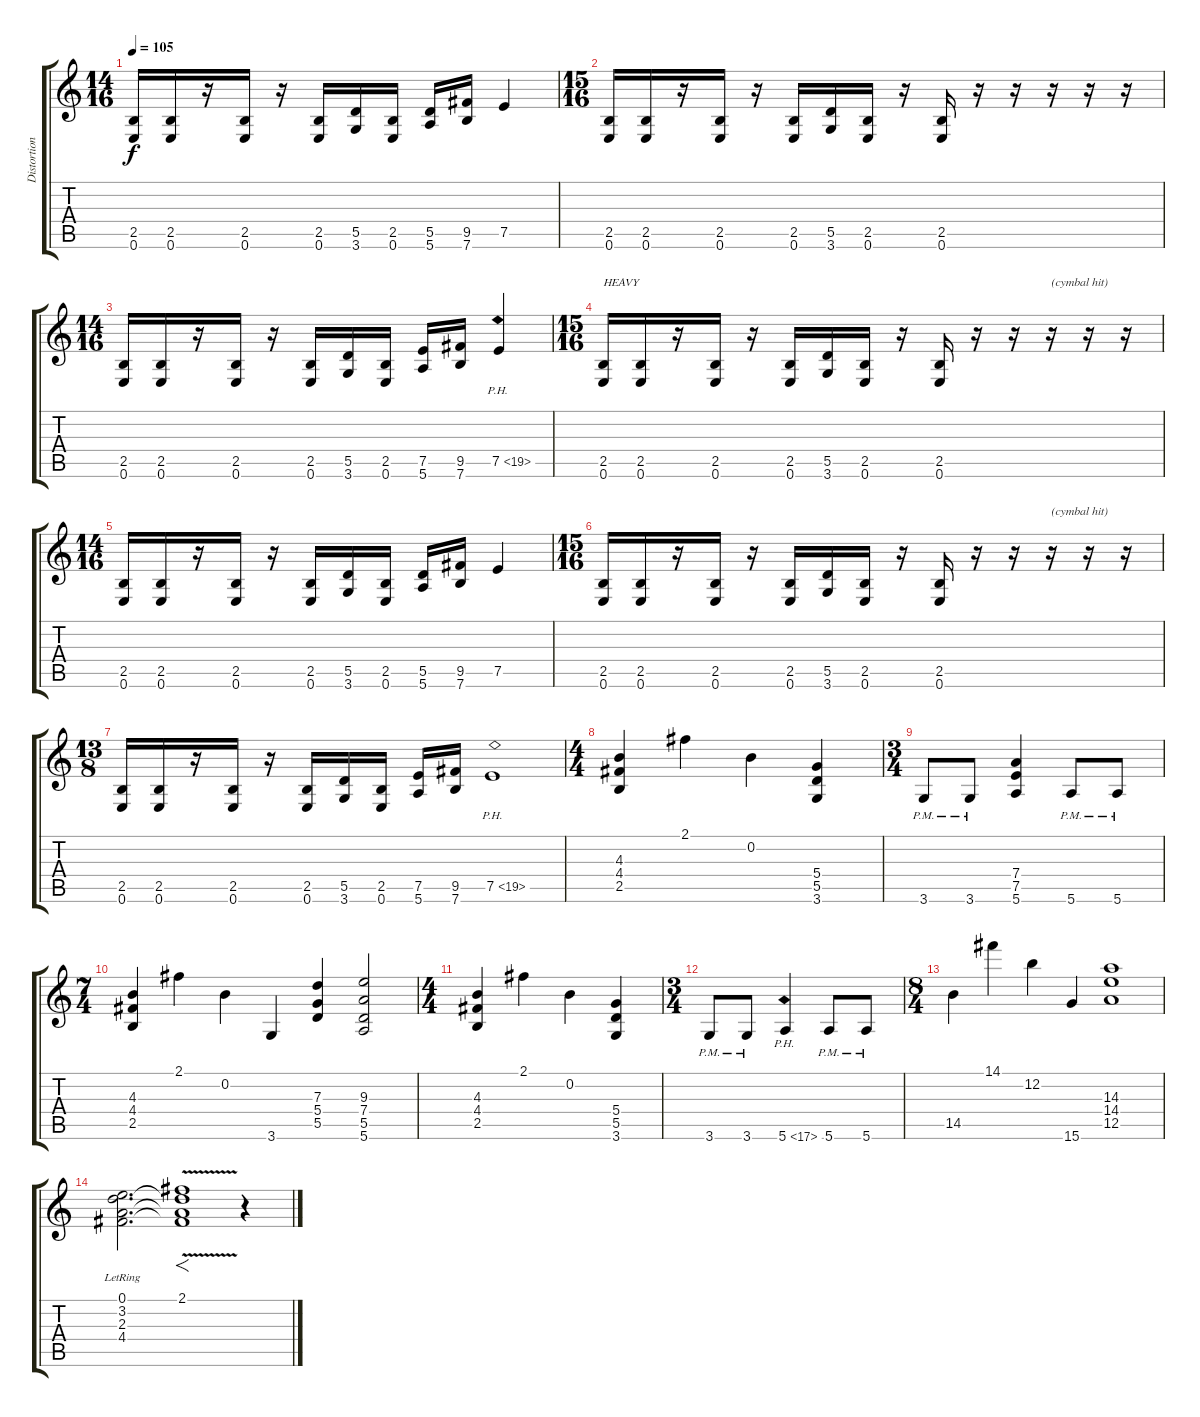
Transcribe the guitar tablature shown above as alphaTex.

\track ("Distortion Guitar" "Distortion") {instrument distortionguitar}
\staff {score tabs}
\tuning (E4 B3 G3 D3 A2 E2) {hide}
\ts (14 16)
\tempo 105
\clef g2
\ks c
(2.5 0.6).16{dy f} (2.5 0.6).16 r.16 (2.5 0.6).16 r.16 (2.5 0.6).16 (5.5 3.6).16 (2.5 0.6).16 (5.5 5.6).16 (9.5 7.6).16 7.5.4 |
\ts (15 16)
(2.5 0.6).16 (2.5 0.6).16 r.16 (2.5 0.6).16 r.16 (2.5 0.6).16 (5.5 3.6).16 (2.5 0.6).16 r.16 (2.5 0.6).16 r.16 r.16 r.16 r.16 r.16 |
\ts (14 16)
(2.5 0.6).16 (2.5 0.6).16 r.16 (2.5 0.6).16 r.16 (2.5 0.6).16 (5.5 3.6).16 (2.5 0.6).16 (7.5 5.6).16 (9.5 7.6).16 7.5{ph 12}.4 |
\ts (15 16)
(2.5 0.6).16{txt "HEAVY "} (2.5 0.6).16 r.16 (2.5 0.6).16 r.16 (2.5 0.6).16 (5.5 3.6).16 (2.5 0.6).16 r.16 (2.5 0.6).16 r.16 r.16 r.16{txt "(cymbal hit)"} r.16 r.16 |
\ts (14 16)
(2.5 0.6).16 (2.5 0.6).16 r.16 (2.5 0.6).16 r.16 (2.5 0.6).16 (5.5 3.6).16 (2.5 0.6).16 (5.5 5.6).16 (9.5 7.6).16 7.5.4 |
\ts (15 16)
(2.5 0.6).16 (2.5 0.6).16 r.16 (2.5 0.6).16 r.16 (2.5 0.6).16 (5.5 3.6).16 (2.5 0.6).16 r.16 (2.5 0.6).16 r.16 r.16 r.16{txt "(cymbal hit)"} r.16 r.16 |
\ts (13 8)
(2.5 0.6).16 (2.5 0.6).16 r.16 (2.5 0.6).16 r.16 (2.5 0.6).16 (5.5 3.6).16 (2.5 0.6).16 (7.5 5.6).16 (9.5 7.6).16 7.5{ph 12}.1 |
\ts (4 4)
(4.3 4.4 2.5).4 2.1.4 0.2.4 (5.4 5.5 3.6).4 |
\ts (3 4)
3.6{pm}.8 3.6{pm}.8 (7.4 7.5 5.6).4 5.6{pm}.8 5.6{pm}.8 |
\ts (7 4)
(4.3 4.4 2.5).4 2.1.4 0.2.4 3.6.4 (7.3 5.4 5.5).4 (9.3 7.4 5.5 5.6).2 |
\ts (4 4)
(4.3 4.4 2.5).4 2.1.4 0.2.4 (5.4 5.5 3.6).4 |
\ts (3 4)
3.6{pm}.8 3.6{pm}.8 5.6{ph 12}.4 5.6{pm}.8 5.6{pm}.8 |
\ts (8 4)
14.5.4 14.1.4 12.2.4 15.6.4 (14.3 14.4 12.5).1 |
(0.1 3.2{lr} 2.3{lr} 4.4{lr}).2{d} (2.1{v} 3.2{t} 2.3{t} 4.4{t}).1{f} r.4
